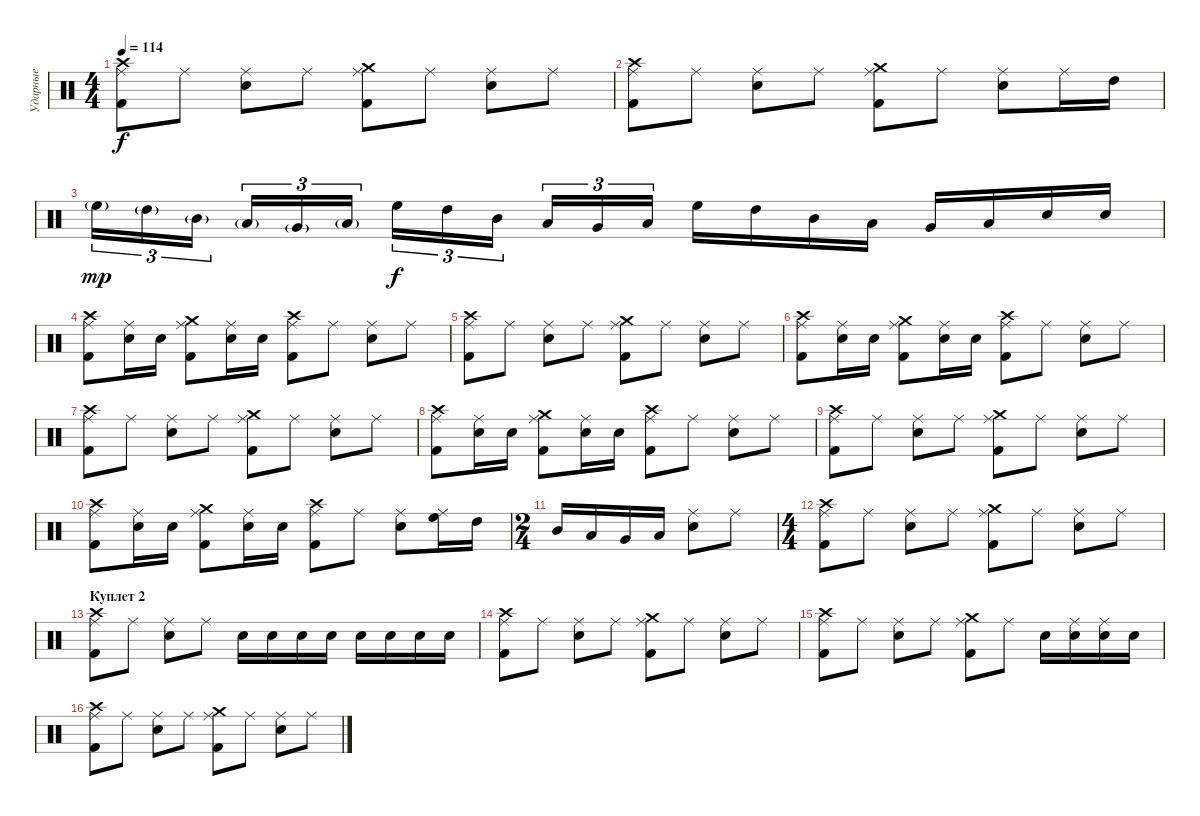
\track ("Ударные" "Ударные") {instrument percussion}
\staff {score}
\articulation defaults
\ts (4 4)
\tempo 114
\clef neutral
\ks c
("Kick (hit) 2" "Crash high (hit)" "Ride (middle)").8{dy f} "Ride (middle)".8 ("Electric Snare (hit)" "Ride (middle)").8 "Ride (middle)".8 ("Kick (hit) 2" "Crash medium (hit)" "Ride (middle)").8 "Ride (middle)".8 ("Electric Snare (hit)" "Ride (middle)").8 "Ride (middle)".8 |
("Kick (hit) 2" "Crash high (hit)" "Ride (middle)").8 "Ride (middle)".8 ("Electric Snare (hit)" "Ride (middle)").8 "Ride (middle)".8 ("Kick (hit) 2" "Crash medium (hit)" "Ride (middle)").8 "Ride (middle)".8 ("Electric Snare (hit)" "Ride (middle)").8 "Ride (middle)".16 "High Tom (hit)".16 |
"High Floor Tom (hit)"{g}.16{tu (3 2) dy mp} "High Tom (hit)"{g}.16{tu (3 2)} "Mid Tom (hit)"{g}.16{tu (3 2)} "Low Tom (hit)"{g}.16{tu (3 2)} "Very Low Tom (hit)"{g}.16{tu (3 2)} "Low Floor Tom (hit)"{g}.16{tu (3 2)} "High Floor Tom (hit)".16{tu (3 2) dy f} "High Tom (hit)".16{tu (3 2)} "Mid Tom (hit)".16{tu (3 2)} "Low Tom (hit)".16{tu (3 2)} "Very Low Tom (hit)".16{tu (3 2)} "Low Floor Tom (hit)".16{tu (3 2)} "High Floor Tom (hit)".16 "High Tom (hit)".16 "Mid Tom (hit)".16 "Low Tom (hit)".16 "Very Low Tom (hit)".16 "Low Floor Tom (hit)".16 "Electric Snare (hit)".16 "Electric Snare (hit)".16 |
("Kick (hit) 2" "Crash high (hit)" "Ride (middle)").8 ("Electric Snare (hit)" "Ride (middle)").16 "Electric Snare (hit)".16 ("Kick (hit) 2" "Crash medium (hit)" "Ride (middle)").8 ("Electric Snare (hit)" "Ride (middle)").16 "Electric Snare (hit)".16 ("Kick (hit) 2" "Crash high (hit)" "Ride (middle)").8 "Ride (middle)".8 ("Electric Snare (hit)" "Ride (middle)").8 "Ride (middle)".8 |
("Kick (hit) 2" "Crash high (hit)" "Ride (middle)").8 "Ride (middle)".8 ("Electric Snare (hit)" "Ride (middle)").8 "Ride (middle)".8 ("Kick (hit) 2" "Crash medium (hit)" "Ride (middle)").8 "Ride (middle)".8 ("Electric Snare (hit)" "Ride (middle)").8 "Ride (middle)".8 |
("Kick (hit) 2" "Crash high (hit)" "Ride (middle)").8 ("Electric Snare (hit)" "Ride (middle)").16 "Electric Snare (hit)".16 ("Kick (hit) 2" "Crash medium (hit)" "Ride (middle)").8 ("Electric Snare (hit)" "Ride (middle)").16 "Electric Snare (hit)".16 ("Kick (hit) 2" "Crash high (hit)" "Ride (middle)").8 "Ride (middle)".8 ("Electric Snare (hit)" "Ride (middle)").8 "Ride (middle)".8 |
("Kick (hit) 2" "Crash high (hit)" "Ride (middle)").8 "Ride (middle)".8 ("Electric Snare (hit)" "Ride (middle)").8 "Ride (middle)".8 ("Kick (hit) 2" "Crash medium (hit)" "Ride (middle)").8 "Ride (middle)".8 ("Electric Snare (hit)" "Ride (middle)").8 "Ride (middle)".8 |
("Kick (hit) 2" "Crash high (hit)" "Ride (middle)").8 ("Electric Snare (hit)" "Ride (middle)").16 "Electric Snare (hit)".16 ("Kick (hit) 2" "Crash medium (hit)" "Ride (middle)").8 ("Electric Snare (hit)" "Ride (middle)").16 "Electric Snare (hit)".16 ("Kick (hit) 2" "Crash high (hit)" "Ride (middle)").8 "Ride (middle)".8 ("Electric Snare (hit)" "Ride (middle)").8 "Ride (middle)".8 |
("Kick (hit) 2" "Crash high (hit)" "Ride (middle)").8 "Ride (middle)".8 ("Electric Snare (hit)" "Ride (middle)").8 "Ride (middle)".8 ("Kick (hit) 2" "Crash medium (hit)" "Ride (middle)").8 "Ride (middle)".8 ("Electric Snare (hit)" "Ride (middle)").8 "Ride (middle)".8 |
("Kick (hit) 2" "Crash high (hit)" "Ride (middle)").8 ("Electric Snare (hit)" "Ride (middle)").16 "Electric Snare (hit)".16 ("Kick (hit) 2" "Crash medium (hit)" "Ride (middle)").8 ("Electric Snare (hit)" "Ride (middle)").16 "Electric Snare (hit)".16 ("Kick (hit) 2" "Crash high (hit)" "Ride (middle)").8 "Ride (middle)".8 ("Electric Snare (hit)" "Ride (middle)").8 ("High Floor Tom (hit)" "Ride (middle)").16 "High Tom (hit)".16 |
\ts (2 4)
"Mid Tom (hit)".16 "Low Tom (hit)".16 "Very Low Tom (hit)".16 "Low Floor Tom (hit)".16 ("Electric Snare (hit)" "Ride (middle)").8 "Ride (middle)".8 |
\ts (4 4)
("Kick (hit) 2" "Crash high (hit)" "Ride (middle)").8 "Ride (middle)".8 ("Electric Snare (hit)" "Ride (middle)").8 "Ride (middle)".8 ("Kick (hit) 2" "Crash medium (hit)" "Ride (middle)").8 "Ride (middle)".8 ("Electric Snare (hit)" "Ride (middle)").8 "Ride (middle)".8 |
\section ("" "Куплет 2")
("Kick (hit) 2" "Crash high (hit)" "Ride (middle)").8 "Ride (middle)".8 ("Electric Snare (hit)" "Ride (middle)").8 "Ride (middle)".8 "Electric Snare (hit)".16 "Electric Snare (hit)".16 "Electric Snare (hit)".16 "Electric Snare (hit)".16 "Electric Snare (hit)".16 "Electric Snare (hit)".16 "Electric Snare (hit)".16 "Electric Snare (hit)".16 |
("Kick (hit) 2" "Crash high (hit)" "Ride (middle)").8 "Ride (middle)".8 ("Electric Snare (hit)" "Ride (middle)").8 "Ride (middle)".8 ("Kick (hit) 2" "Crash medium (hit)" "Ride (middle)").8 "Ride (middle)".8 ("Electric Snare (hit)" "Ride (middle)").8 "Ride (middle)".8 |
("Kick (hit) 2" "Crash high (hit)" "Ride (middle)").8 "Ride (middle)".8 ("Electric Snare (hit)" "Ride (middle)").8 "Ride (middle)".8 ("Kick (hit) 2" "Crash medium (hit)" "Ride (middle)").8 "Ride (middle)".8 "Electric Snare (hit)".16 ("Electric Snare (hit)" "Ride (middle)").16 ("Electric Snare (hit)" "Ride (middle)").16 "Electric Snare (hit)".16 |
("Kick (hit) 2" "Crash high (hit)" "Ride (middle)").8 "Ride (middle)".8 ("Electric Snare (hit)" "Ride (middle)").8 "Ride (middle)".8 ("Kick (hit) 2" "Crash medium (hit)" "Ride (middle)").8 "Ride (middle)".8 ("Electric Snare (hit)" "Ride (middle)").8 "Ride (middle)".8
